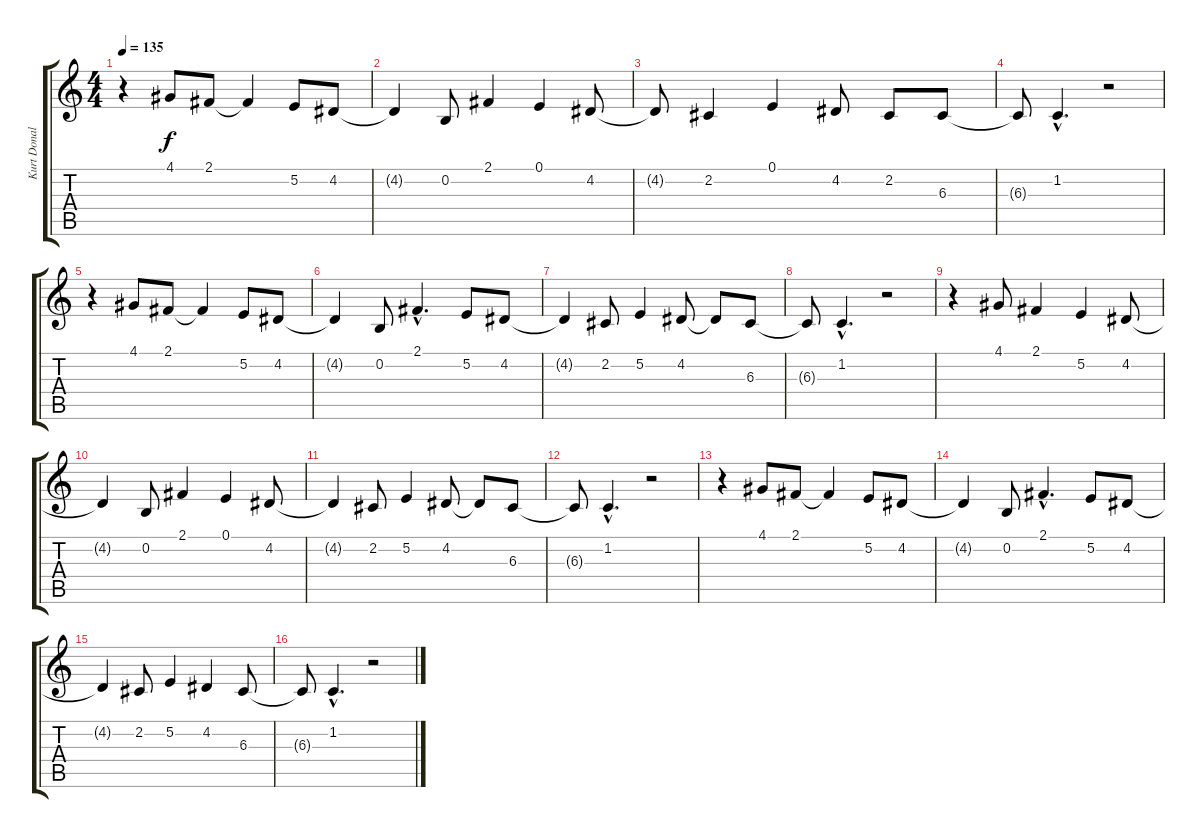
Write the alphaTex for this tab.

\track ("Kurt Donald Cobain (Voix)" "Kurt Donal") {instrument altosax}
\staff {score tabs}
\tuning (E4 B3 G3 D3 A2 E2) {hide}
\ts (4 4)
\tempo 135
\clef g2
\ks c
r.4{dy f instrument altosax} 4.1.8 2.1.8 2.1{t}.4 5.2.8 4.2.8 |
4.2{t}.4 0.2.8 2.1.4 0.1.4 4.2.8 |
4.2{t}.8 2.2.4 0.1.4 4.2.8 2.2.8 6.3.8 |
6.3{t}.8 1.2{hac}.4{d} r.2 |
r.4 4.1.8 2.1.8 2.1{t}.4 5.2.8 4.2.8 |
4.2{t}.4 0.2.8 2.1{hac}.4{d} 5.2.8 4.2.8 |
4.2{t}.4 2.2.8 5.2.4 4.2.8 4.2{t}.8 6.3.8 |
6.3{t}.8 1.2{hac}.4{d} r.2 |
r.4 4.1.8 2.1.4 5.2.4 4.2.8 |
4.2{t}.4 0.2.8 2.1.4 0.1.4 4.2.8 |
4.2{t}.4 2.2.8 5.2.4 4.2.8 4.2{t}.8 6.3.8 |
6.3{t}.8 1.2{hac}.4{d} r.2 |
r.4 4.1.8 2.1.8 2.1{t}.4 5.2.8 4.2.8 |
4.2{t}.4 0.2.8 2.1{hac}.4{d} 5.2.8 4.2.8 |
4.2{t}.4 2.2.8 5.2.4 4.2.4 6.3.8 |
6.3{t}.8 1.2{hac}.4{d} r.2
